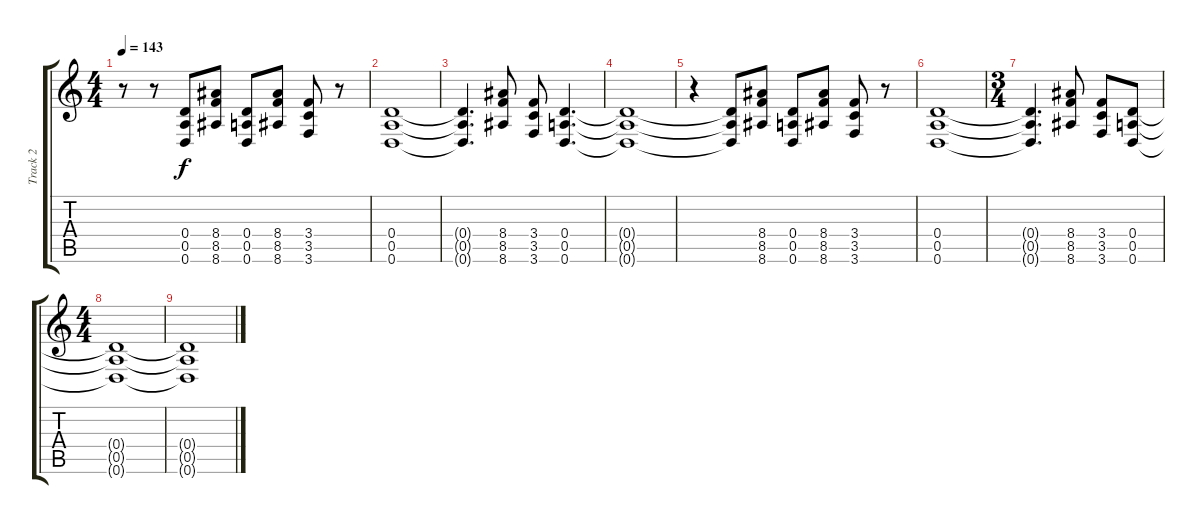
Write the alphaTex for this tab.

\track ("Track 2" "Track 2") {instrument distortionguitar}
\staff {score tabs}
\tuning (E4 B3 G3 D3 A2 D2) {hide}
\ts (4 4)
\tempo 143
\clef g2
\ks c
r.8{dy f} r.8 (0.4{t} 0.5{t} 0.6{t}).8 (8.4 8.5 8.6).8 (0.4 0.5 0.6).8 (8.4 8.5 8.6).8 (3.4 3.5 3.6).8 r.8 |
(0.4 0.5 0.6).1 |
(0.4{t} 0.5{t} 0.6{t}).4{d} (8.4 8.5 8.6).8 (3.4 3.5 3.6).8 (0.4 0.5 0.6).4{d} |
(0.4{t} 0.5{t} 0.6{t}).1 |
r.4 (0.4{t} 0.5{t} 0.6{t}).8 (8.4 8.5 8.6).8 (0.4 0.5 0.6).8 (8.4 8.5 8.6).8 (3.4 3.5 3.6).8 r.8 |
(0.4 0.5 0.6).1 |
\ts (3 4)
(0.4{t} 0.5{t} 0.6{t}).4{d} (8.4 8.5 8.6).8 (3.4 3.5 3.6).8 (0.4 0.5 0.6).8 |
\ts (4 4)
(0.4{t} 0.5{t} 0.6{t}).1 |
(0.4{t} 0.5{t} 0.6{t}).1
